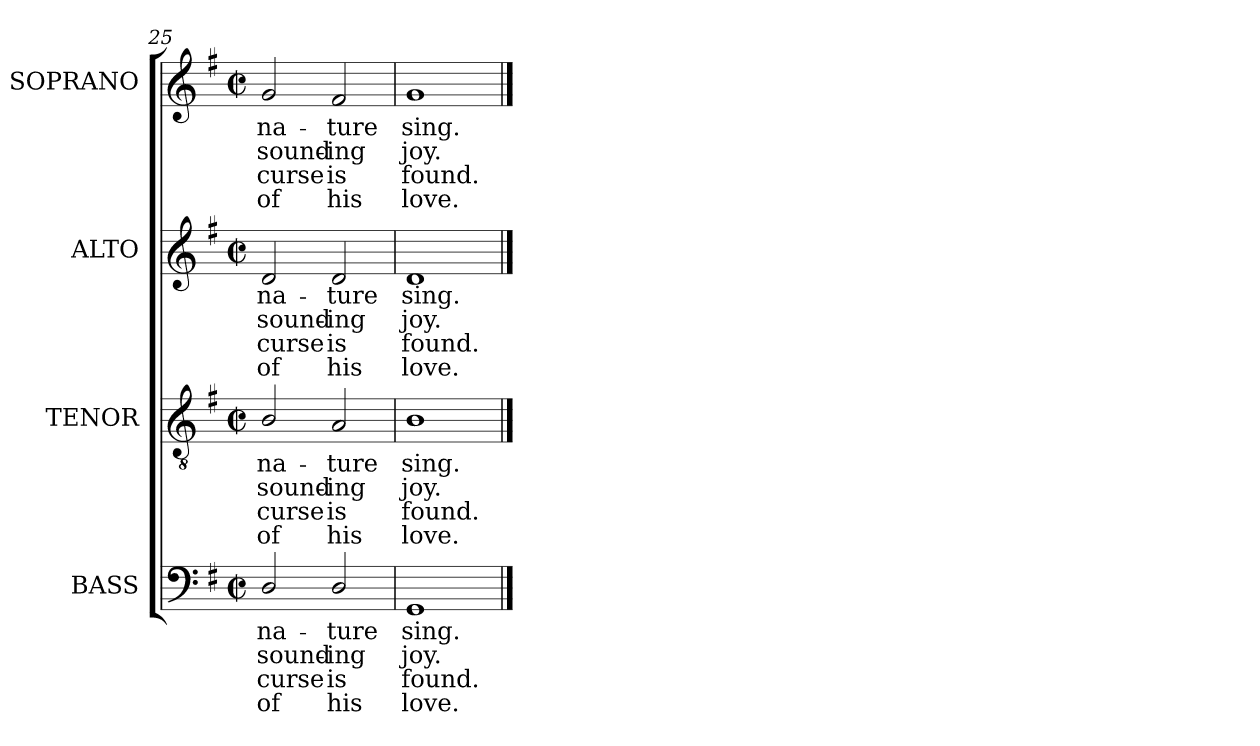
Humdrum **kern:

**kern	**text	**text	**text	**text	**kern	**text	**text	**text	**text	**kern	**text	**text	**text	**text	**kern	**text	**text	**text	**text
*part4	*part4	*part4	*part4	*part4	*part3	*part3	*part3	*part3	*part3	*part2	*part2	*part2	*part2	*part2	*part1	*part1	*part1	*part1	*part1
*staff4	*staff4	*staff4	*staff4	*staff4	*staff3	*staff3	*staff3	*staff3	*staff3	*staff2	*staff2	*staff2	*staff2	*staff2	*staff1	*staff1	*staff1	*staff1	*staff1
*I"BASS	*	*	*	*	*I"TENOR	*	*	*	*	*I"ALTO	*	*	*	*	*I"SOPRANO	*	*	*	*
*I'B.	*	*	*	*	*I'T.	*	*	*	*	*I'A.	*	*	*	*	*I'S.	*	*	*	*
*clefF4	*	*	*	*	*clefGv2	*	*	*	*	*clefG2	*	*	*	*	*clefG2	*	*	*	*
*	*	*	*	*	*ITrd7c12	*	*	*	*	*	*	*	*	*	*	*	*	*	*
*k[f#]	*	*	*	*	*k[f#]	*	*	*	*	*k[f#]	*	*	*	*	*k[f#]	*	*	*	*
*G:	*	*	*	*	*G:	*	*	*	*	*G:	*	*	*	*	*G:	*	*	*	*
*M2/2	*	*	*	*	*M2/2	*	*	*	*	*M2/2	*	*	*	*	*M2/2	*	*	*	*
*met(c|)	*	*	*	*	*met(c|)	*	*	*	*	*met(c|)	*	*	*	*	*met(c|)	*	*	*	*
=25	=25	=25	=25	=25	=25	=25	=25	=25	=25	=25	=25	=25	=25	=25	=25	=25	=25	=25	=25
!	!LO:LY:b:color=#000000	!LO:LY:b:color=#000000	!LO:LY:b:color=#000000	!LO:LY:b:color=#000000	!	!	!	!	!	!	!	!	!	!	!	!	!	!	!
!	!	!	!	!	!	!LO:LY:b:color=#000000	!LO:LY:b:color=#000000	!LO:LY:b:color=#000000	!LO:LY:b:color=#000000	!	!	!	!	!	!	!	!	!	!
!	!	!	!	!	!	!	!	!	!	!	!LO:LY:b:color=#000000	!LO:LY:b:color=#000000	!LO:LY:b:color=#000000	!LO:LY:b:color=#000000	!	!	!	!	!
!	!	!	!	!	!	!	!	!	!	!	!	!	!	!	!	!LO:LY:b:color=#000000	!LO:LY:b:color=#000000	!LO:LY:b:color=#000000	!LO:LY:b:color=#000000
2Di/	na-	sound-	curse	of	2BBi/	na-	sound-	curse	of	2di/	na-	sound-	curse	of	2gi/	na-	sound-	curse	of
!	!LO:LY:b:color=#000000	!LO:LY:b:color=#000000	!LO:LY:b:color=#000000	!LO:LY:b:color=#000000	!	!	!	!	!	!	!	!	!	!	!	!	!	!	!
!	!	!	!	!	!	!LO:LY:b:color=#000000	!LO:LY:b:color=#000000	!LO:LY:b:color=#000000	!LO:LY:b:color=#000000	!	!	!	!	!	!	!	!	!	!
!	!	!	!	!	!	!	!	!	!	!	!LO:LY:b:color=#000000	!LO:LY:b:color=#000000	!LO:LY:b:color=#000000	!LO:LY:b:color=#000000	!	!	!	!	!
!	!	!	!	!	!	!	!	!	!	!	!	!	!	!	!	!LO:LY:b:color=#000000	!LO:LY:b:color=#000000	!LO:LY:b:color=#000000	!LO:LY:b:color=#000000
2Di/	-ture	-ing	is	his	2AAi/	-ture	-ing	is	his	2di/	-ture	-ing	is	his	2f#i/	-ture	-ing	is	his
=26	=26	=26	=26	=26	=26	=26	=26	=26	=26	=26	=26	=26	=26	=26	=26	=26	=26	=26	=26
!	!LO:LY:b:color=#000000	!LO:LY:b:color=#000000	!LO:LY:b:color=#000000	!LO:LY:b:color=#000000	!	!	!	!	!	!	!	!	!	!	!	!	!	!	!
!	!	!	!	!	!	!LO:LY:b:color=#000000	!LO:LY:b:color=#000000	!LO:LY:b:color=#000000	!LO:LY:b:color=#000000	!	!	!	!	!	!	!	!	!	!
!	!	!	!	!	!	!	!	!	!	!	!LO:LY:b:color=#000000	!LO:LY:b:color=#000000	!LO:LY:b:color=#000000	!LO:LY:b:color=#000000	!	!	!	!	!
!	!	!	!	!	!	!	!	!	!	!	!	!	!	!	!	!LO:LY:b:color=#000000	!LO:LY:b:color=#000000	!LO:LY:b:color=#000000	!LO:LY:b:color=#000000
1GGi	sing.	joy.	found.	love.	1BBi	sing.	joy.	found.	love.	1di	sing.	joy.	found.	love.	1gi	sing.	joy.	found.	love.
==	==	==	==	==	==	==	==	==	==	==	==	==	==	==	==	==	==	==	==
*-	*-	*-	*-	*-	*-	*-	*-	*-	*-	*-	*-	*-	*-	*-	*-	*-	*-	*-	*-
